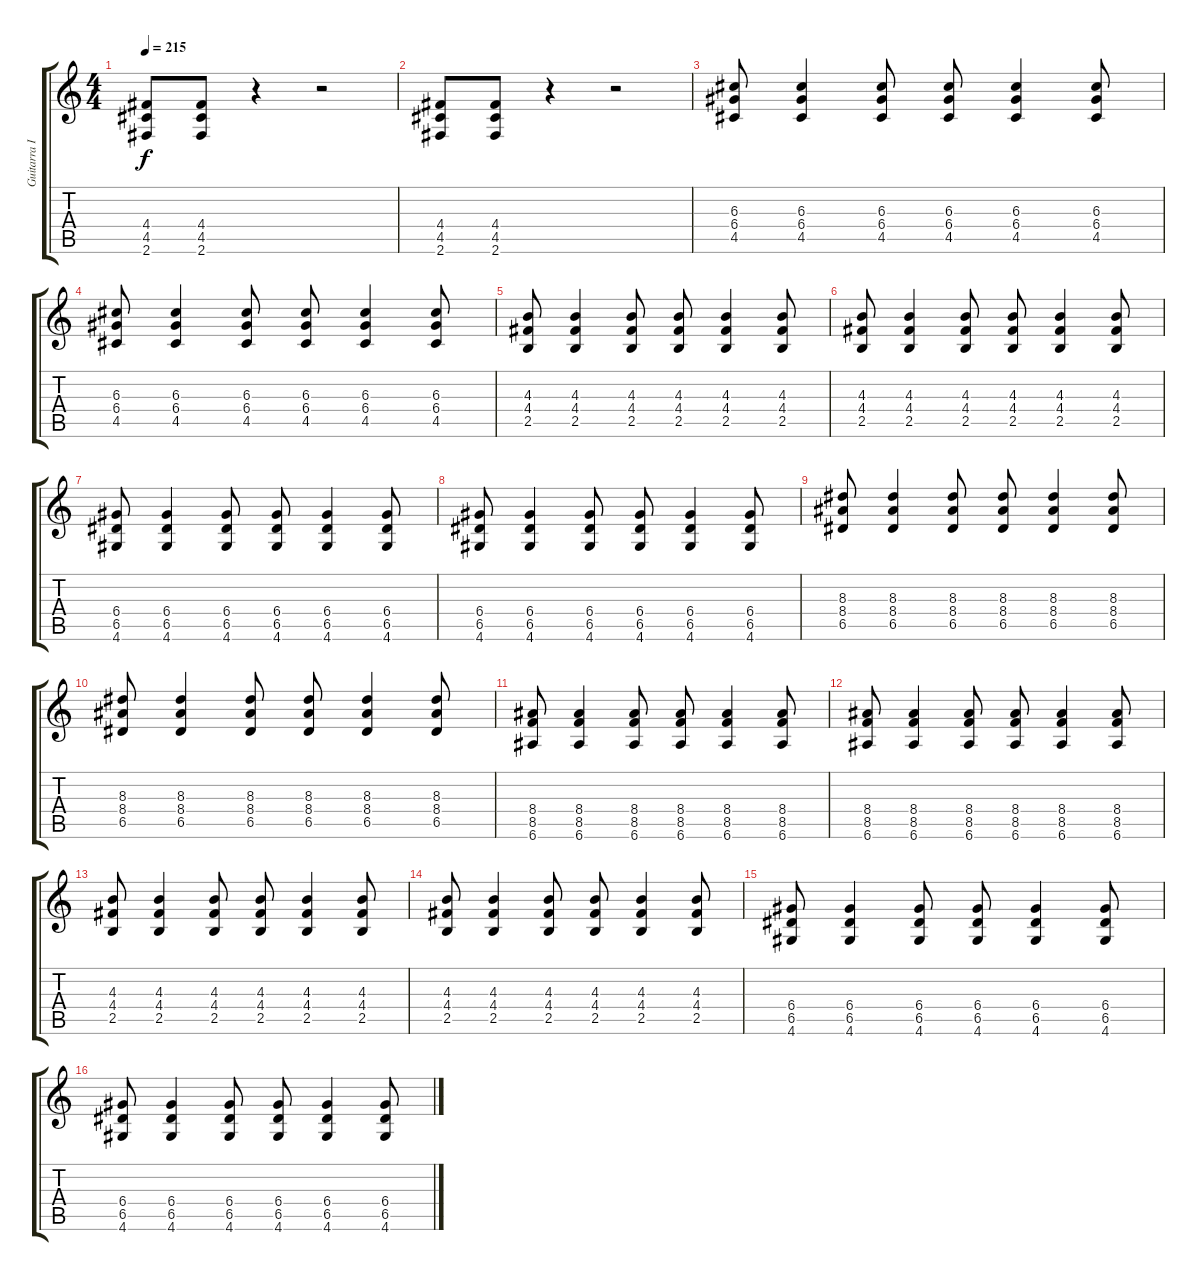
\track ("Guitarra II" "Guitarra I") {instrument overdrivenguitar}
\staff {score tabs}
\tuning (E4 B3 G3 D3 A2 E2) {hide}
\ts (4 4)
\tempo 215
\clef g2
\ks c
(4.4 4.5 2.6).8{dy f} (4.4 4.5 2.6).8 r.4 r.2 |
(4.4 4.5 2.6).8 (4.4 4.5 2.6).8 r.4 r.2 |
(6.3 6.4 4.5).8 (6.3 6.4 4.5).4 (6.3 6.4 4.5).8 (6.3 6.4 4.5).8 (6.3 6.4 4.5).4 (6.3 6.4 4.5).8 |
(6.3 6.4 4.5).8 (6.3 6.4 4.5).4 (6.3 6.4 4.5).8 (6.3 6.4 4.5).8 (6.3 6.4 4.5).4 (6.3 6.4 4.5).8 |
(4.3 4.4 2.5).8 (4.3 4.4 2.5).4 (4.3 4.4 2.5).8 (4.3 4.4 2.5).8 (4.3 4.4 2.5).4 (4.3 4.4 2.5).8 |
(4.3 4.4 2.5).8 (4.3 4.4 2.5).4 (4.3 4.4 2.5).8 (4.3 4.4 2.5).8 (4.3 4.4 2.5).4 (4.3 4.4 2.5).8 |
(6.4 6.5 4.6).8 (6.4 6.5 4.6).4 (6.4 6.5 4.6).8 (6.4 6.5 4.6).8 (6.4 6.5 4.6).4 (6.4 6.5 4.6).8 |
(6.4 6.5 4.6).8 (6.4 6.5 4.6).4 (6.4 6.5 4.6).8 (6.4 6.5 4.6).8 (6.4 6.5 4.6).4 (6.4 6.5 4.6).8 |
(8.3 8.4 6.5).8 (8.3 8.4 6.5).4 (8.3 8.4 6.5).8 (8.3 8.4 6.5).8 (8.3 8.4 6.5).4 (8.3 8.4 6.5).8 |
(8.3 8.4 6.5).8 (8.3 8.4 6.5).4 (8.3 8.4 6.5).8 (8.3 8.4 6.5).8 (8.3 8.4 6.5).4 (8.3 8.4 6.5).8 |
(8.4 8.5 6.6).8 (8.4 8.5 6.6).4 (8.4 8.5 6.6).8 (8.4 8.5 6.6).8 (8.4 8.5 6.6).4 (8.4 8.5 6.6).8 |
(8.4 8.5 6.6).8 (8.4 8.5 6.6).4 (8.4 8.5 6.6).8 (8.4 8.5 6.6).8 (8.4 8.5 6.6).4 (8.4 8.5 6.6).8 |
(4.3 4.4 2.5).8 (4.3 4.4 2.5).4 (4.3 4.4 2.5).8 (4.3 4.4 2.5).8 (4.3 4.4 2.5).4 (4.3 4.4 2.5).8 |
(4.3 4.4 2.5).8 (4.3 4.4 2.5).4 (4.3 4.4 2.5).8 (4.3 4.4 2.5).8 (4.3 4.4 2.5).4 (4.3 4.4 2.5).8 |
(6.4 6.5 4.6).8 (6.4 6.5 4.6).4 (6.4 6.5 4.6).8 (6.4 6.5 4.6).8 (6.4 6.5 4.6).4 (6.4 6.5 4.6).8 |
(6.4 6.5 4.6).8 (6.4 6.5 4.6).4 (6.4 6.5 4.6).8 (6.4 6.5 4.6).8 (6.4 6.5 4.6).4 (6.4 6.5 4.6).8
